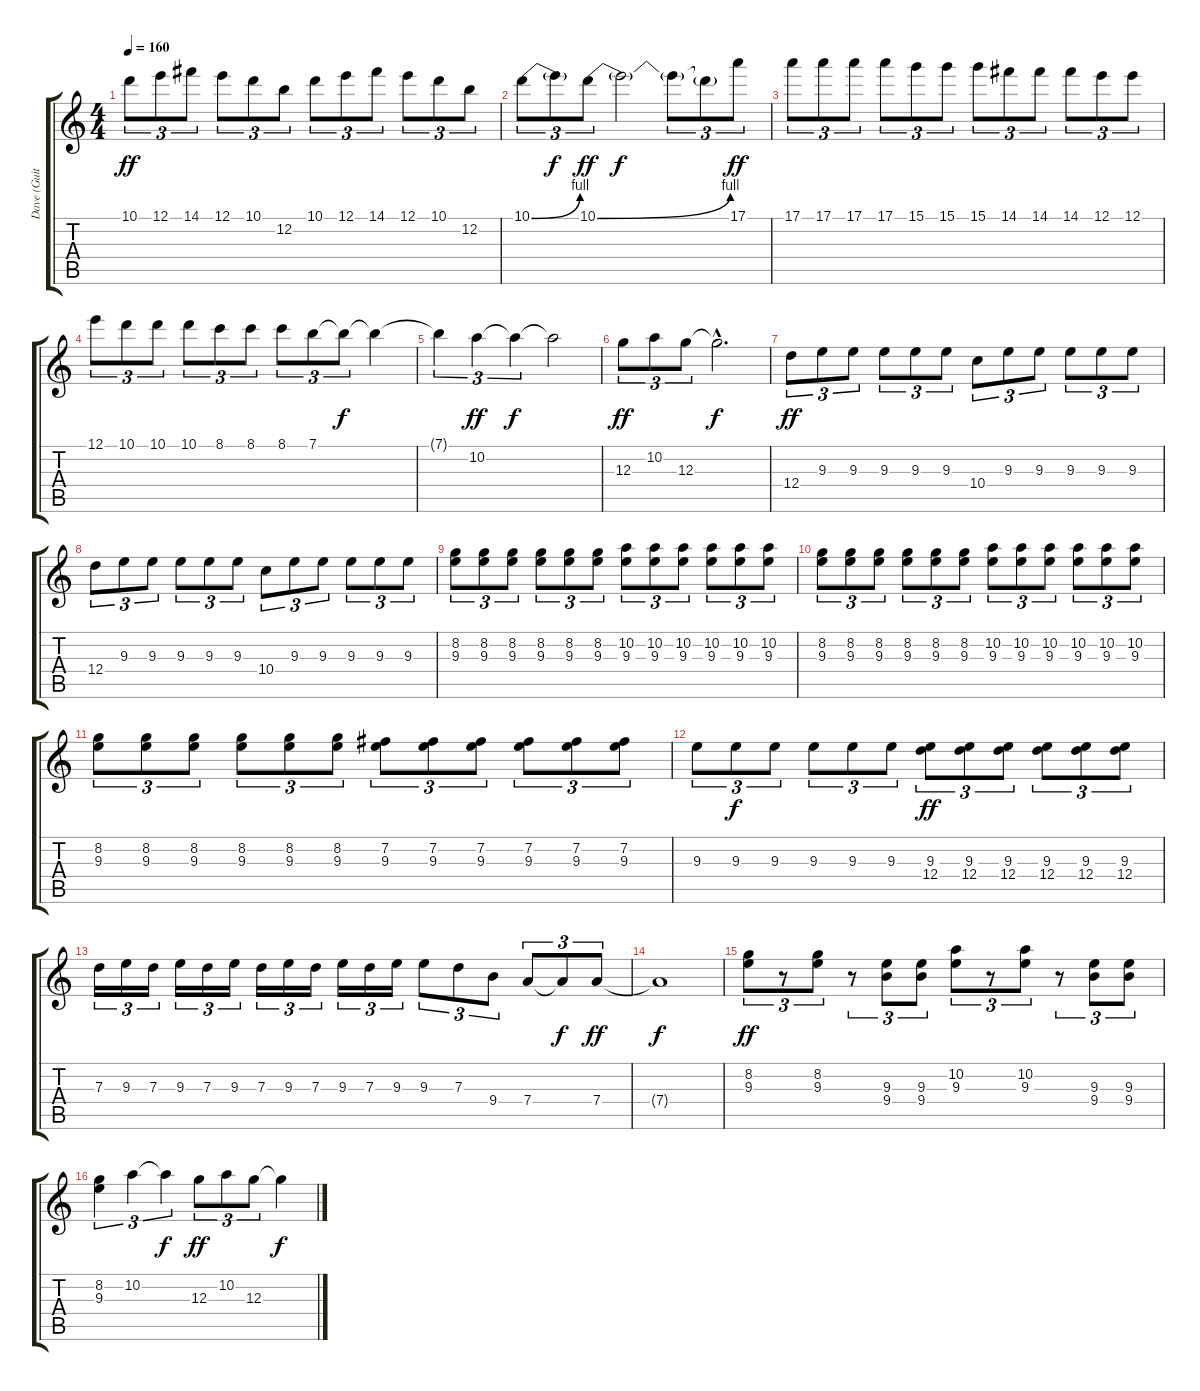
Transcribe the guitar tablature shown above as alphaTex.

\track ("Dave (Guitar 1)" "Dave (Guit") {instrument distortionguitar}
\staff {score tabs}
\tuning (E4 B3 G3 D3 A2 E2) {hide}
\ts (4 4)
\tempo 160
\clef g2
\ks c
10.1.8{tu (3 2) dy ff} 12.1.8{tu (3 2)} 14.1.8{tu (3 2)} 12.1.8{tu (3 2)} 10.1.8{tu (3 2)} 12.2.8{tu (3 2)} 10.1.8{tu (3 2)} 12.1.8{tu (3 2)} 14.1.8{tu (3 2)} 12.1.8{tu (3 2)} 10.1.8{tu (3 2)} 12.2.8{tu (3 2)} |
10.1{be (bend 0 0 60 4)}.8{tu (3 2)} 10.1{t}.8{tu (3 2) dy f} 10.1{be (bend 0 0 60 4)}.8{tu (3 2) dy ff} 10.1{t}.2{dy f} 10.1{t}.8{tu (3 2)} 10.1{t}.8{tu (3 2)} 17.1.8{tu (3 2) dy ff} |
17.1.8{tu (3 2)} 17.1.8{tu (3 2)} 17.1.8{tu (3 2)} 17.1.8{tu (3 2)} 15.1.8{tu (3 2)} 15.1.8{tu (3 2)} 15.1.8{tu (3 2)} 14.1.8{tu (3 2)} 14.1.8{tu (3 2)} 14.1.8{tu (3 2)} 12.1.8{tu (3 2)} 12.1.8{tu (3 2)} |
12.1.8{tu (3 2)} 10.1.8{tu (3 2)} 10.1.8{tu (3 2)} 10.1.8{tu (3 2)} 8.1.8{tu (3 2)} 8.1.8{tu (3 2)} 8.1.8{tu (3 2)} 7.1.8{tu (3 2)} 7.1{t}.8{tu (3 2) dy f} 7.1{t}.4 |
7.1{t}.4{tu (3 2)} 10.2.4{tu (3 2) dy ff} 10.2{t}.4{tu (3 2) dy f} 10.2{t}.2 |
12.3.8{tu (3 2) dy ff} 10.2.8{tu (3 2)} 12.3.8{tu (3 2)} 12.3{hac t}.2{d dy f} |
12.4.8{tu (3 2) dy ff} 9.3.8{tu (3 2)} 9.3.8{tu (3 2)} 9.3.8{tu (3 2)} 9.3.8{tu (3 2)} 9.3.8{tu (3 2)} 10.4.8{tu (3 2)} 9.3.8{tu (3 2)} 9.3.8{tu (3 2)} 9.3.8{tu (3 2)} 9.3.8{tu (3 2)} 9.3.8{tu (3 2)} |
12.4.8{tu (3 2)} 9.3.8{tu (3 2)} 9.3.8{tu (3 2)} 9.3.8{tu (3 2)} 9.3.8{tu (3 2)} 9.3.8{tu (3 2)} 10.4.8{tu (3 2)} 9.3.8{tu (3 2)} 9.3.8{tu (3 2)} 9.3.8{tu (3 2)} 9.3.8{tu (3 2)} 9.3.8{tu (3 2)} |
(8.2 9.3).8{tu (3 2)} (8.2 9.3).8{tu (3 2)} (8.2 9.3).8{tu (3 2)} (8.2 9.3).8{tu (3 2)} (8.2 9.3).8{tu (3 2)} (8.2 9.3).8{tu (3 2)} (10.2 9.3).8{tu (3 2)} (10.2 9.3).8{tu (3 2)} (10.2 9.3).8{tu (3 2)} (10.2 9.3).8{tu (3 2)} (10.2 9.3).8{tu (3 2)} (10.2 9.3).8{tu (3 2)} |
(8.2 9.3).8{tu (3 2)} (8.2 9.3).8{tu (3 2)} (8.2 9.3).8{tu (3 2)} (8.2 9.3).8{tu (3 2)} (8.2 9.3).8{tu (3 2)} (8.2 9.3).8{tu (3 2)} (10.2 9.3).8{tu (3 2)} (10.2 9.3).8{tu (3 2)} (10.2 9.3).8{tu (3 2)} (10.2 9.3).8{tu (3 2)} (10.2 9.3).8{tu (3 2)} (10.2 9.3).8{tu (3 2)} |
(8.2 9.3).8{tu (3 2)} (8.2 9.3).8{tu (3 2)} (8.2 9.3).8{tu (3 2)} (8.2 9.3).8{tu (3 2)} (8.2 9.3).8{tu (3 2)} (8.2 9.3).8{tu (3 2)} (7.2 9.3).8{tu (3 2)} (7.2 9.3).8{tu (3 2)} (7.2 9.3).8{tu (3 2)} (7.2 9.3).8{tu (3 2)} (7.2 9.3).8{tu (3 2)} (7.2 9.3).8{tu (3 2)} |
9.3.8{tu (3 2)} 9.3.8{tu (3 2) dy f} 9.3.8{tu (3 2)} 9.3.8{tu (3 2)} 9.3.8{tu (3 2)} 9.3.8{tu (3 2)} (9.3 12.4).8{tu (3 2) dy ff} (9.3 12.4).8{tu (3 2)} (9.3 12.4).8{tu (3 2)} (9.3 12.4).8{tu (3 2)} (9.3 12.4).8{tu (3 2)} (9.3 12.4).8{tu (3 2)} |
7.3.16{tu (3 2)} 9.3.16{tu (3 2)} 7.3.16{tu (3 2)} 9.3.16{tu (3 2)} 7.3.16{tu (3 2)} 9.3.16{tu (3 2)} 7.3.16{tu (3 2)} 9.3.16{tu (3 2)} 7.3.16{tu (3 2)} 9.3.16{tu (3 2)} 7.3.16{tu (3 2)} 9.3.16{tu (3 2)} 9.3.8{tu (3 2)} 7.3.8{tu (3 2)} 9.4.8{tu (3 2)} 7.4.8{tu (3 2)} 7.4{t}.8{tu (3 2) dy f} 7.4.8{tu (3 2) dy ff} |
7.4{t}.1{dy f} |
(8.2 9.3).8{tu (3 2) dy ff} r.8{tu (3 2)} (8.2 9.3).8{tu (3 2)} r.8{tu (3 2)} (9.3 9.4).8{tu (3 2)} (9.3 9.4).8{tu (3 2)} (10.2 9.3).8{tu (3 2)} r.8{tu (3 2)} (10.2 9.3).8{tu (3 2)} r.8{tu (3 2)} (9.3 9.4).8{tu (3 2)} (9.3 9.4).8{tu (3 2)} |
(8.2 9.3).4{tu (3 2)} 10.2.4{tu (3 2)} 10.2{t}.4{tu (3 2) dy f} 12.3.8{tu (3 2) dy ff} 10.2.8{tu (3 2)} 12.3.8{tu (3 2)} 12.3{t}.4{dy f}
